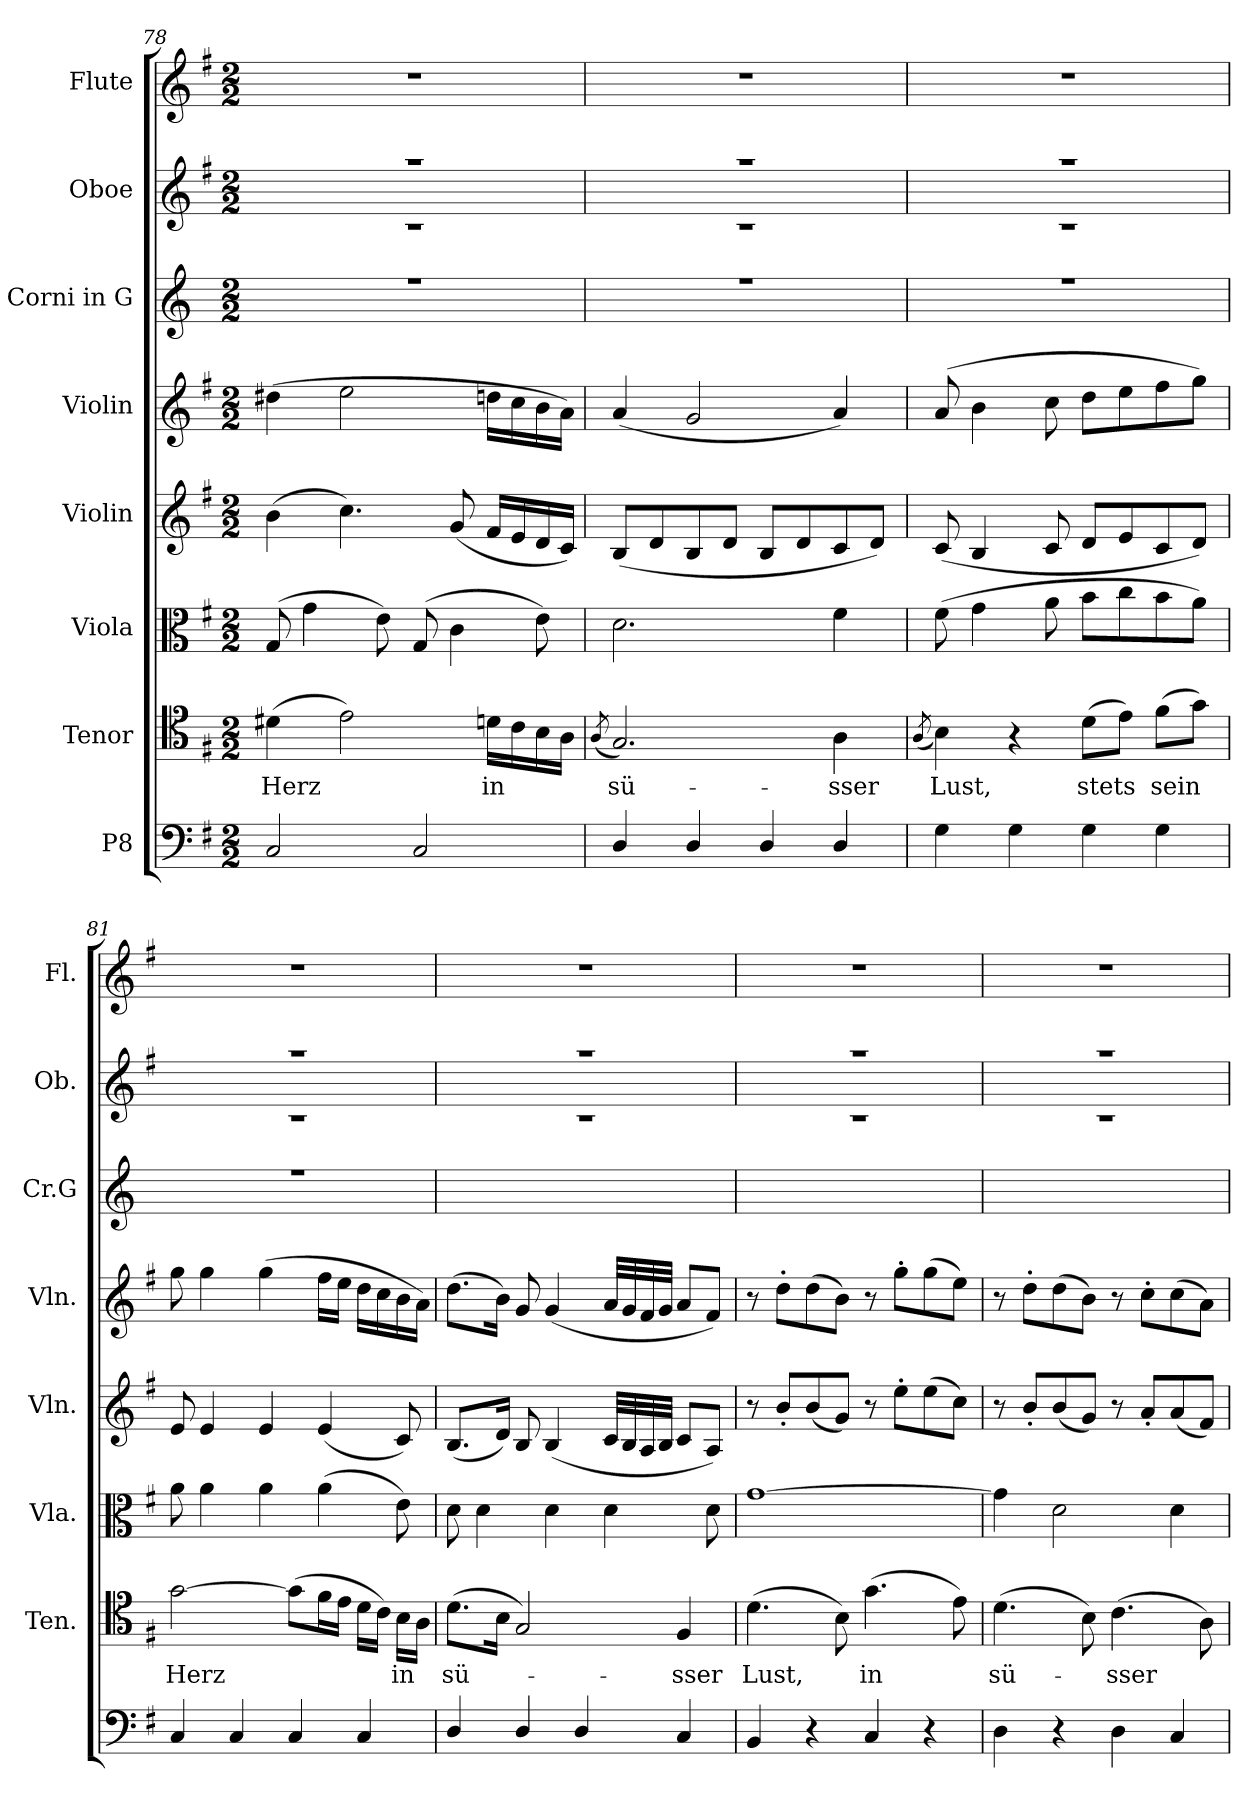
**kern	**kern	**text	**kern	**kern	**kern	**kern	**kern	**kern
*part8	*part7	*part7	*part6	*part5	*part4	*part3	*part2	*part1
*staff8	*staff7	*staff7	*staff6	*staff5	*staff4	*staff3	*staff2	*staff1
*I"P8	*I"Tenor	*	*I"Viola	*I"Violin	*I"Violin	*I"Corni in G	*I"Oboe	*I"Flute
*	*I'Ten.	*	*I'Vla.	*I'Vln.	*I'Vln.	*I'Cr.G	*I'Ob.	*I'Fl.
*clefF4	*clefC4	*	*clefC3	*clefG2	*clefG2	*clefG2	*clefG2	*clefG2
*	*	*	*	*	*	*ITrd3c5	*	*
*k[f#]	*k[f#]	*	*k[f#]	*k[f#]	*k[f#]	*k[f#]	*k[f#]	*k[f#]
*G:	*G:	*	*G:	*G:	*G:	*G:	*G:	*G:
*M2/2	*M2/2	*	*M2/2	*M2/2	*M2/2	*M2/2	*M2/2	*M2/2
=78	=78	=78	=78	=78	=78	=78	=78	=78
!	!	!LO:LY:b	!	!	!	!	!	!
*	*	*	*^	*	*	*^	*^	*
2C/	(>4d#X\	Herz	(>8G/	1ryy	(>4b\	(>4dd#X\	1r	1ryy	1raa	1rc	1r
.	.	.	4g\	.	.	.	.	.	.	.	.
.	2e\)	.	.	.	4.cc\)	2ee\	.	.	.	.	.
.	.	.	8e\)	.	.	.	.	.	.	.	.
2C/	.	.	(>8G/	.	.	.	.	.	.	.	.
.	.	.	4c\	.	(<8g/	.	.	.	.	.	.
!	!	!LO:LY:b	!	!	!	!	!	!	!	!	!
.	16dn\LL	in	.	.	16f#/LL	16ddn\LL	.	.	.	.	.
.	16c\	.	.	.	16e/	16cc\	.	.	.	.	.
.	16B\	.	8e\)	.	16d/	16b\	.	.	.	.	.
.	16A\JJ	.	.	.	16c/JJ)	16a\JJ)	.	.	.	.	.
=79	=79	=79	=79	=79	=79	=79	=79	=79	=79	=79	=79
.	(<8qA/	.	.	.	.	.	.	.	.	.	.
!	!	!LO:LY:b	!	!	!	!	!	!	!	!	!
4D/	2.G/)	sü-	2.d\	1ryy	(<8B/L	(<4a/	1r	1ryy	1raa	1rc	1r
.	.	.	.	.	8d/	.	.	.	.	.	.
4D/	.	.	.	.	8B/	2g/	.	.	.	.	.
.	.	.	.	.	8d/J	.	.	.	.	.	.
4D/	.	.	.	.	8B/L	.	.	.	.	.	.
.	.	.	.	.	8d/	.	.	.	.	.	.
!	!	!LO:LY:b	!	!	!	!	!	!	!	!	!
4D/	4A\	-sser	4f#\	.	8c/	4a/)	.	.	.	.	.
.	.	.	.	.	8d/J)	.	.	.	.	.	.
=80	=80	=80	=80	=80	=80	=80	=80	=80	=80	=80	=80
.	(<8qA/	.	.	.	.	.	.	.	.	.	.
!	!	!LO:LY:b	!	!	!	!	!	!	!	!	!
4G\	4B\)	Lust,	(>8f#\	1ryy	(<8c/	(>8a/	1r	1ryy	1raa	1rc	1r
.	.	.	4g\	.	4B/	4b\	.	.	.	.	.
4G\	4r	.	.	.	.	.	.	.	.	.	.
.	.	.	8a\	.	8c/	8cc\	.	.	.	.	.
!	!	!LO:LY:b	!	!	!	!	!	!	!	!	!
4G\	(>8d\L	stets	8b\L	.	8d/L	8dd\L	.	.	.	.	.
.	8e\J)	.	8cc\	.	8e/	8ee\	.	.	.	.	.
!	!	!LO:LY:b	!	!	!	!	!	!	!	!	!
4G\	(>8f#\L	sein	8b\	.	8c/	8ff#\	.	.	.	.	.
.	8g\J)	.	8a\J)	.	8d/J)	8gg\J)	.	.	.	.	.
=81	=81	=81	=81	=81	=81	=81	=81	=81	=81	=81	=81
!	!	!LO:LY:b	!	!	!	!	!	!	!	!	!
4C/	[>2g\	Herz	8a\	1ryy	8e/	8gg\	1r	1ryy	1raa	1rc	1r
.	.	.	4a\	.	4e/	4gg\	.	.	.	.	.
4C/	.	.	.	.	.	.	.	.	.	.	.
.	.	.	4a\	.	4e/	(>4gg\	.	.	.	.	.
4C/	(>8g\L]	.	.	.	.	.	.	.	.	.	.
.	16f#\L	.	(>4a\	.	(<4e/	16ff#\LL	.	.	.	.	.
.	16e\JJ	.	.	.	.	16ee\JJ	.	.	.	.	.
4C/	16d\LL	.	.	.	.	16dd\LL	.	.	.	.	.
.	16c\JJ)	.	.	.	.	16cc\	.	.	.	.	.
!	!	!LO:LY:b	!	!	!	!	!	!	!	!	!
.	16B\LL	in	8e\)	.	8c/)	16b\	.	.	.	.	.
.	16A\JJ	.	.	.	.	16a\JJ)	.	.	.	.	.
!!LO:PB:g=z
=82	=82	=82	=82	=82	=82	=82	=82	=82	=82	=82	=82
!	!	!LO:LY:b	!	!	!	!	!	!	!	!	!
4D/	(>8.d\L	sü-	8d\	1ryy	(<8.B/L	(>8.dd\L	1ryy	1ryy	1raa	1rc	1r
.	.	.	4d\	.	.	.	.	.	.	.	.
.	16B\Jk	.	.	.	16d/Jk)	16b\Jk)	.	.	.	.	.
4D/	2G/)	.	.	.	8B/	8g/	.	.	.	.	.
.	.	.	4d\	.	(<4B/	(<4g/	.	.	.	.	.
4D/	.	.	.	.	.	.	.	.	.	.	.
.	.	.	4d\	.	32c/LLL	32a/LLL	.	.	.	.	.
.	.	.	.	.	32B/	32g/	.	.	.	.	.
.	.	.	.	.	32A/	32f#/	.	.	.	.	.
.	.	.	.	.	32B/JJJ	32g/JJJ	.	.	.	.	.
!	!	!LO:LY:b	!	!	!	!	!	!	!	!	!
4C/	4F#/	-sser	.	.	8c/L	8a/L	.	.	.	.	.
.	.	.	8d\	.	8A/J)	8f#/J)	.	.	.	.	.
=83	=83	=83	=83	=83	=83	=83	=83	=83	=83	=83	=83
!	!	!LO:LY:b	!	!	!	!	!	!	!	!	!
4BB/	(>4.d\	Lust,	[>1g	1ryy	8r	8r	1ryy	1ryy	1raa	1rc	1r
.	.	.	.	.	8b'>/L	8dd'>\L	.	.	.	.	.
4r	.	.	.	.	(<8b/	(>8dd\	.	.	.	.	.
.	8B\)	.	.	.	8g/J)	8b\J)	.	.	.	.	.
!	!	!LO:LY:b	!	!	!	!	!	!	!	!	!
4C/	(>4.g\	in	.	.	8r	8r	.	.	.	.	.
.	.	.	.	.	8ee'>\L	8gg'>\L	.	.	.	.	.
4r	.	.	.	.	(>8ee\	(>8gg\	.	.	.	.	.
.	8e\)	.	.	.	8cc\J)	8ee\J)	.	.	.	.	.
=84	=84	=84	=84	=84	=84	=84	=84	=84	=84	=84	=84
!	!	!LO:LY:b	!	!	!	!	!	!	!	!	!
4D\	(>4.d\	sü-	4g\]	1ryy	8r	8r	1ryy	1ryy	1raa	1rc	1r
.	.	.	.	.	8b'>/L	8dd'>\L	.	.	.	.	.
4r	.	.	2d\	.	(<8b/	(>8dd\	.	.	.	.	.
.	8B\)	.	.	.	8g/J)	8b\J)	.	.	.	.	.
!	!	!LO:LY:b	!	!	!	!	!	!	!	!	!
4D\	(>4.c\	-sser	.	.	8r	8r	.	.	.	.	.
.	.	.	.	.	8a'>/L	8cc'>\L	.	.	.	.	.
4C/	.	.	4d\	.	(<8a/	(>8cc\	.	.	.	.	.
.	8A\)	.	.	.	8f#/J)	8a\J)	.	.	.	.	.
*	*	*	*	*	*	*	*v	*v	*	*	*
*	*	*	*v	*v	*	*	*	*v	*v	*
=	=	=	=	=	=	=	=	=
*-	*-	*-	*-	*-	*-	*-	*-	*-
